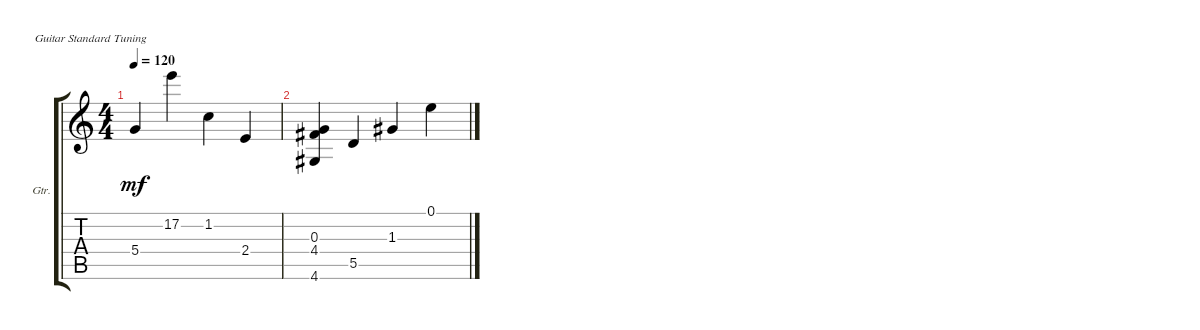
\bracketExtendMode groupsimilarinstruments
\firstSystemTrackNameOrientation horizontal
\otherSystemsTrackNameOrientation horizontal
\track ("Guitar" "Gtr.") {instrument acousticgrandpiano}
\staff {score tabs}
\tuning (E4 B3 G3 D3 A2 E2)
\displaytranspose 12
\ts (4 4)
\tempo 120
\clef g2
\ks c
5.4.4{dy mf instrument acousticgrandpiano} 17.2.4 1.2.4 2.4.4 |
(4.6 4.4 0.3).4 5.5.4 1.3.4 0.1.4
